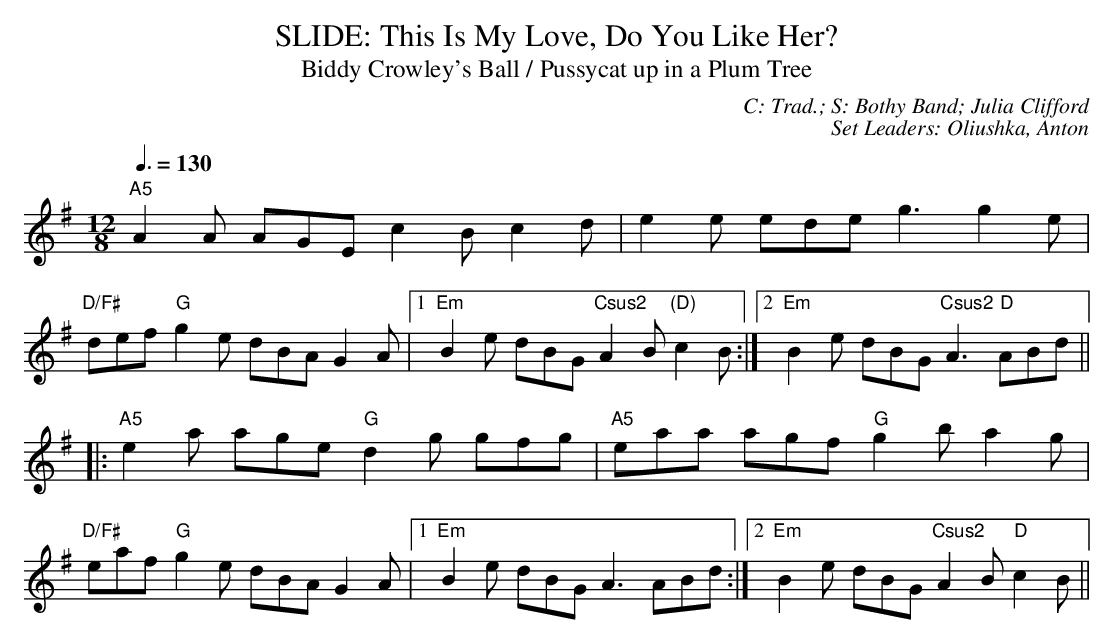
X:1
T: SLIDE: This Is My Love, Do You Like Her?
T: Biddy Crowley's Ball / Pussycat up in a Plum Tree
C: C: Trad.; S: Bothy Band; Julia Clifford
C: Set Leaders: Oliushka, Anton
M: 12/8
L: 1/8
Q: 3/8=130
K: Ador
"A5"A2A AGE c2B c2d|e2e ede g3 g2e|
"D/F#"def "G"g2e dBA G2A|1 "Em"B2e dBG "Csus2"A2B "(D)"c2B:|2 "Em"B2e dBG "Csus2"A3 "D"ABd||
|:"A5"e2a age "G"d2g gfg|"A5"eaa agf "G"g2b a2g|
"D/F#"eaf "G"g2e dBA G2A|1 "Em"B2e dBG A3 ABd:|2 "Em"B2e dBG "Csus2"A2B "D"c2B||
